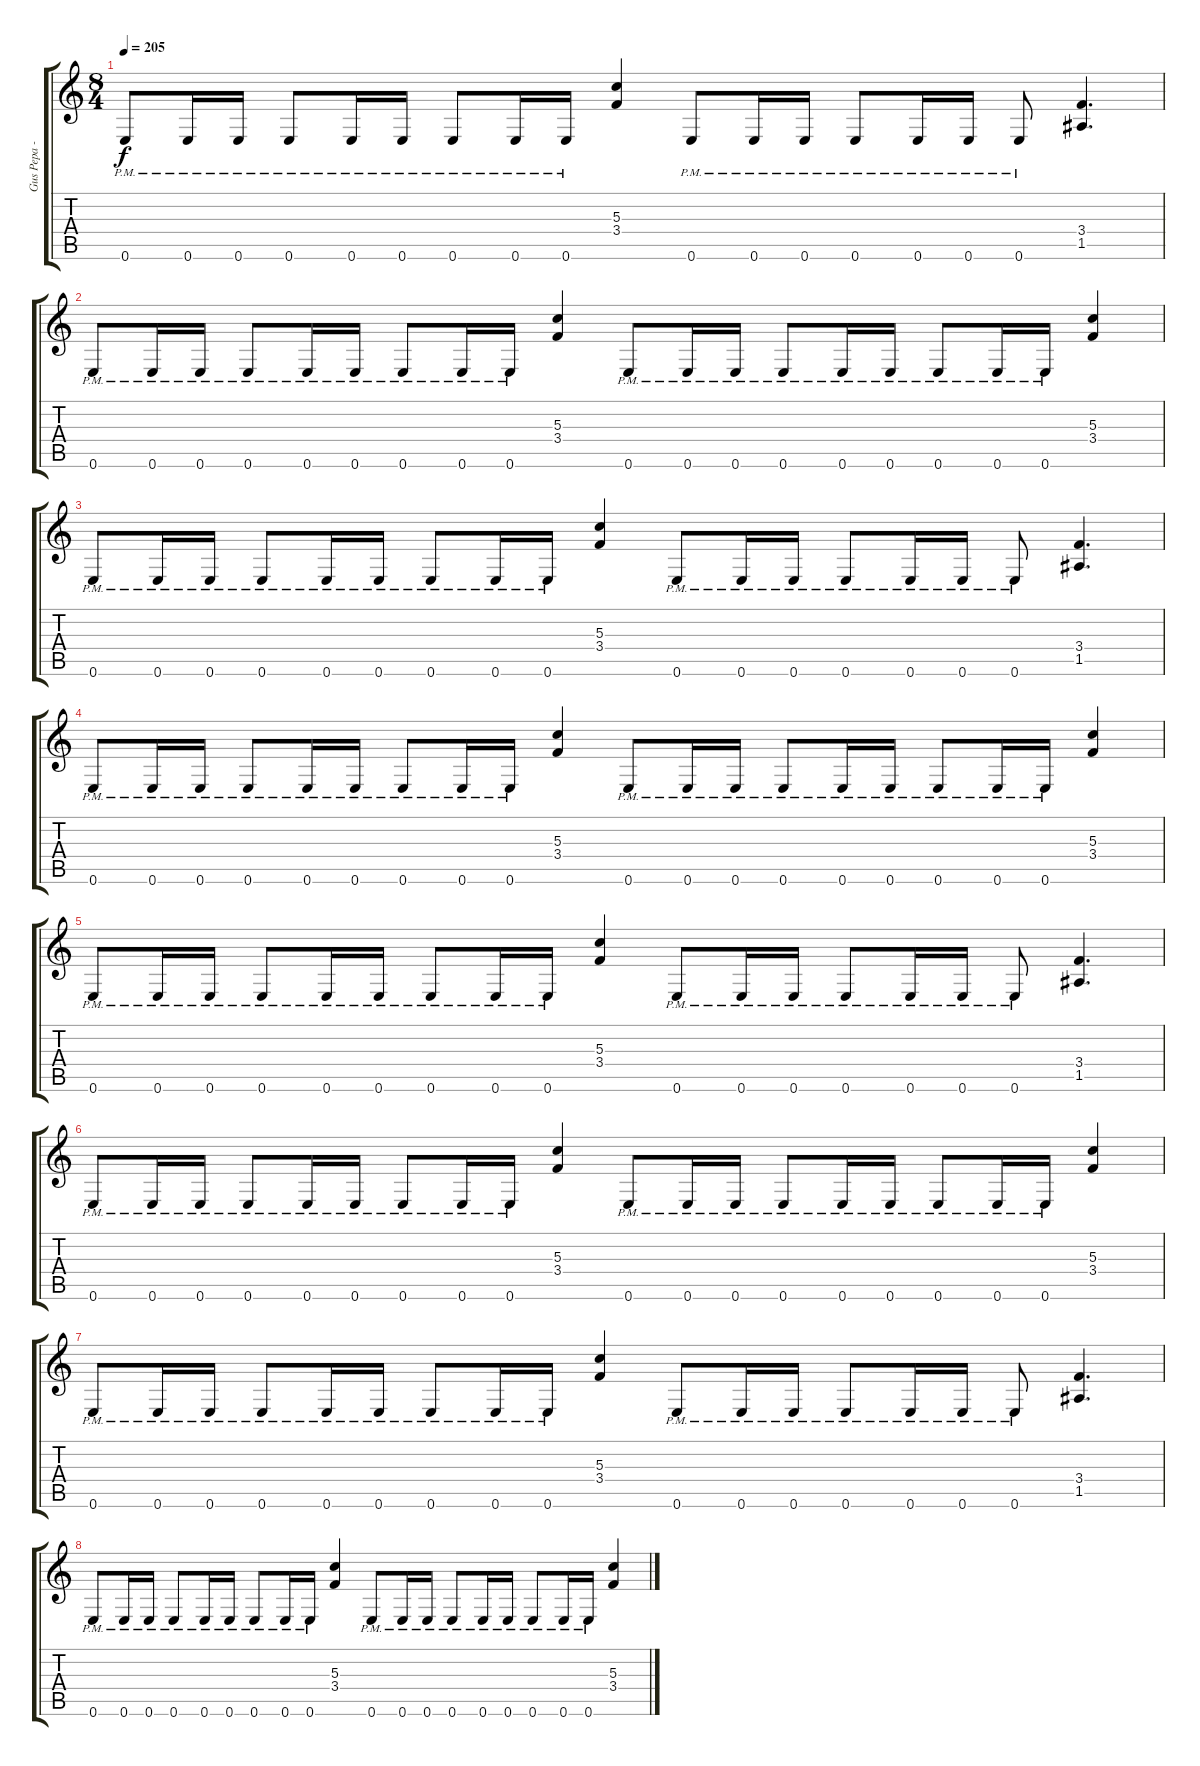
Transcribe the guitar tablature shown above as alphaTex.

\track ("Gus Pepa - Guitar" "Gus Pepa -") {instrument distortionguitar}
\staff {score tabs}
\tuning (E4 B3 G3 D3 A2 E2) {hide}
\ts (8 4)
\tempo 205
\clef g2
\ks c
0.6{pm}.8{dy f} 0.6{pm}.16 0.6{pm}.16 0.6{pm}.8 0.6{pm}.16 0.6{pm}.16 0.6{pm}.8 0.6{pm}.16 0.6{pm}.16 (5.3 3.4).4 0.6{pm}.8 0.6{pm}.16 0.6{pm}.16 0.6{pm}.8 0.6{pm}.16 0.6{pm}.16 0.6{pm}.8 (3.4 1.5).4{d} |
0.6{pm}.8 0.6{pm}.16 0.6{pm}.16 0.6{pm}.8 0.6{pm}.16 0.6{pm}.16 0.6{pm}.8 0.6{pm}.16 0.6{pm}.16 (5.3 3.4).4 0.6{pm}.8 0.6{pm}.16 0.6{pm}.16 0.6{pm}.8 0.6{pm}.16 0.6{pm}.16 0.6{pm}.8 0.6{pm}.16 0.6{pm}.16 (5.3 3.4).4 |
0.6{pm}.8 0.6{pm}.16 0.6{pm}.16 0.6{pm}.8 0.6{pm}.16 0.6{pm}.16 0.6{pm}.8 0.6{pm}.16 0.6{pm}.16 (5.3 3.4).4 0.6{pm}.8 0.6{pm}.16 0.6{pm}.16 0.6{pm}.8 0.6{pm}.16 0.6{pm}.16 0.6{pm}.8 (3.4 1.5).4{d} |
0.6{pm}.8 0.6{pm}.16 0.6{pm}.16 0.6{pm}.8 0.6{pm}.16 0.6{pm}.16 0.6{pm}.8 0.6{pm}.16 0.6{pm}.16 (5.3 3.4).4 0.6{pm}.8 0.6{pm}.16 0.6{pm}.16 0.6{pm}.8 0.6{pm}.16 0.6{pm}.16 0.6{pm}.8 0.6{pm}.16 0.6{pm}.16 (5.3 3.4).4 |
0.6{pm}.8 0.6{pm}.16 0.6{pm}.16 0.6{pm}.8 0.6{pm}.16 0.6{pm}.16 0.6{pm}.8 0.6{pm}.16 0.6{pm}.16 (5.3 3.4).4 0.6{pm}.8 0.6{pm}.16 0.6{pm}.16 0.6{pm}.8 0.6{pm}.16 0.6{pm}.16 0.6{pm}.8 (3.4 1.5).4{d} |
0.6{pm}.8 0.6{pm}.16 0.6{pm}.16 0.6{pm}.8 0.6{pm}.16 0.6{pm}.16 0.6{pm}.8 0.6{pm}.16 0.6{pm}.16 (5.3 3.4).4 0.6{pm}.8 0.6{pm}.16 0.6{pm}.16 0.6{pm}.8 0.6{pm}.16 0.6{pm}.16 0.6{pm}.8 0.6{pm}.16 0.6{pm}.16 (5.3 3.4).4 |
0.6{pm}.8 0.6{pm}.16 0.6{pm}.16 0.6{pm}.8 0.6{pm}.16 0.6{pm}.16 0.6{pm}.8 0.6{pm}.16 0.6{pm}.16 (5.3 3.4).4 0.6{pm}.8 0.6{pm}.16 0.6{pm}.16 0.6{pm}.8 0.6{pm}.16 0.6{pm}.16 0.6{pm}.8 (3.4 1.5).4{d} |
0.6{pm}.8 0.6{pm}.16 0.6{pm}.16 0.6{pm}.8 0.6{pm}.16 0.6{pm}.16 0.6{pm}.8 0.6{pm}.16 0.6{pm}.16 (5.3 3.4).4 0.6{pm}.8 0.6{pm}.16 0.6{pm}.16 0.6{pm}.8 0.6{pm}.16 0.6{pm}.16 0.6{pm}.8 0.6{pm}.16 0.6{pm}.16 (5.3 3.4).4
